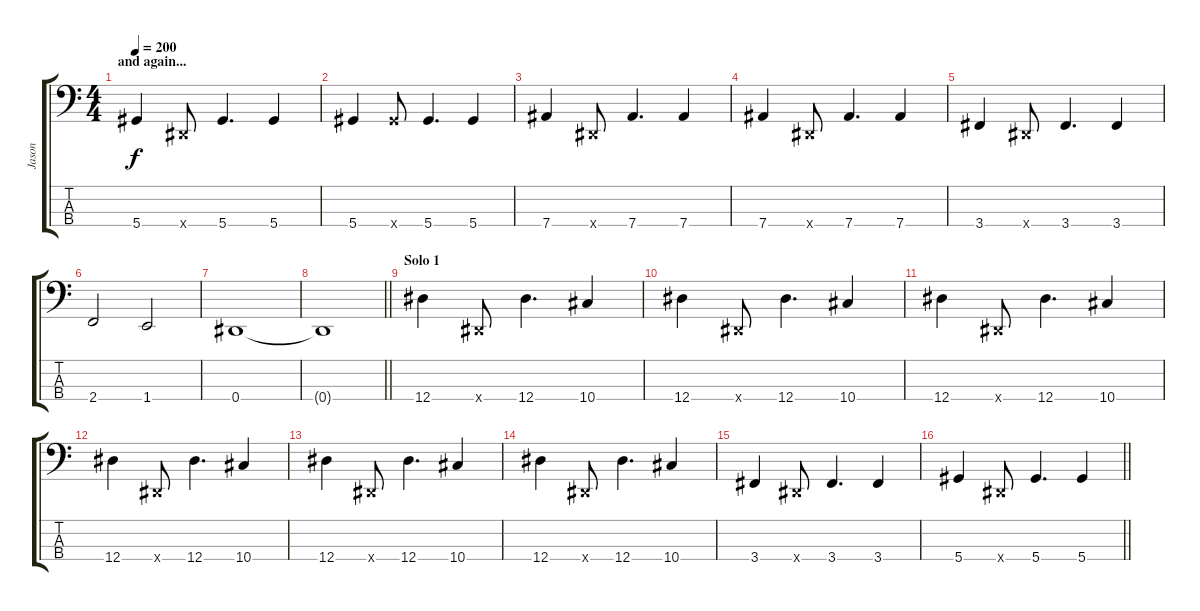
\track ("Jason" "Jason") {instrument distortionguitar}
\staff {score tabs}
\tuning (Gb2 Db2 Ab1 Eb1) {hide}
\ts (4 4)
\section ("" "and again...")
\tempo 200
\clef f4
\ks c
5.4.4{dy f} 0.4{x}.8 5.4.4{d} 5.4.4 |
5.4.4 5.4{x}.8 5.4.4{d} 5.4.4 |
7.4.4 0.4{x}.8 7.4.4{d} 7.4.4 |
7.4.4 0.4{x}.8 7.4.4{d} 7.4.4 |
3.4.4 0.4{x}.8 3.4.4{d} 3.4.4 |
2.4.2 1.4.2 |
0.4.1 |
\barLineRight lightlight
0.4{t}.1 |
\section ("" "Solo 1")
12.4.4 0.4{x}.8 12.4.4{d} 10.4.4 |
12.4.4 0.4{x}.8 12.4.4{d} 10.4.4 |
12.4.4 0.4{x}.8 12.4.4{d} 10.4.4 |
12.4.4 0.4{x}.8 12.4.4{d} 10.4.4 |
12.4.4 0.4{x}.8 12.4.4{d} 10.4.4 |
12.4.4 0.4{x}.8 12.4.4{d} 10.4.4 |
3.4.4 0.4{x}.8 3.4.4{d} 3.4.4 |
\barLineRight lightlight
5.4.4 0.4{x}.8 5.4.4{d} 5.4.4
